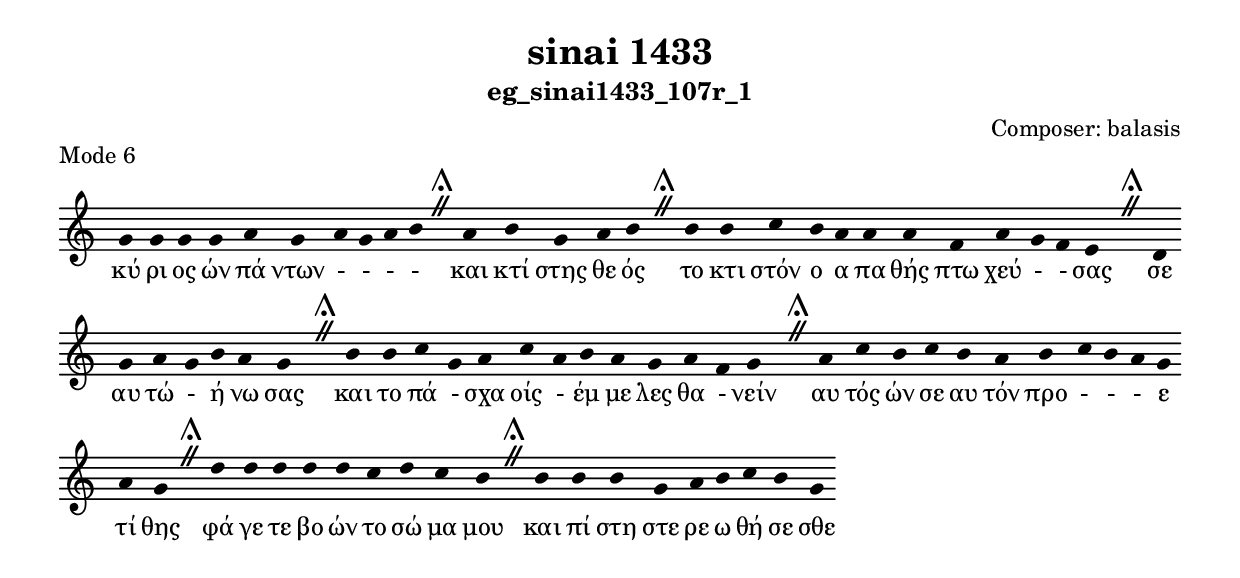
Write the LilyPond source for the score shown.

\include "gregorian.ly"

	\header {
 	  title = "sinai 1433"
	  subtitle = "eg_sinai1433_107r_1"
	  composer = "Composer: balasis"
	  piece = "Mode 6"
	}

	chant = {
	  g'4 g'4 g'4 g'4 a'4 g'4 a'4 g'4 a'4 b'4 \divisioMaior
 a'4 b'4 g'4 a'4 b'4 \divisioMaior
 b'4 b'4 c''4 b'4 a'4 a'4 a'4 f'4 a'4 g'4 f'4 e'4 \divisioMaior
 d'4 g'4 a'4 g'4 b'4 a'4 g'4 \divisioMaior
 b'4 b'4 c''4 g'4 a'4 c''4 a'4 b'4 a'4 g'4 a'4 f'4 g'4 \divisioMaior
 a'4 c''4 b'4 c''4 b'4 a'4 b'4 c''4 b'4 a'4 g'4 a'4 g'4 \divisioMaior
 d''4 d''4 d''4 d''4 d''4 c''4 d''4 c''4 b'4 \divisioMaior
 b'4 b'4 b'4 g'4 a'4 b'4 c''4 b'4 g'4\finalis
	}

	verba = \lyricmode {κύ ρι ος ών πά ντων -  -  -  - 
και κτί στης θε ός 
το κτι στόν ο α πα θής πτω χεύ -  - σας 
σε αυ τώ - ή νω σας 
και το πά - σχα οίς - έμ με λες θα - νείν 
αυ τός ών σε αυ τόν προ -  -  - ε τί θης 
φά γε τε βο ών το σώ μα μου 
και πί στη στε ρε ω θή σε σθε 
	}


	\score {
	  \new Staff <<
	  \new Voice = "melody" \chant
	  \new Lyrics = "one" \lyricsto melody \verba
	  >>
	  \layout {
	    \context {
	      \Staff
	      \remove "Time_signature_engraver"
	      \remove "Bar_engraver"
	    }
	    \context {
	      \Voice
	      \remove "Stem_engraver"
	    }
	  }
	}